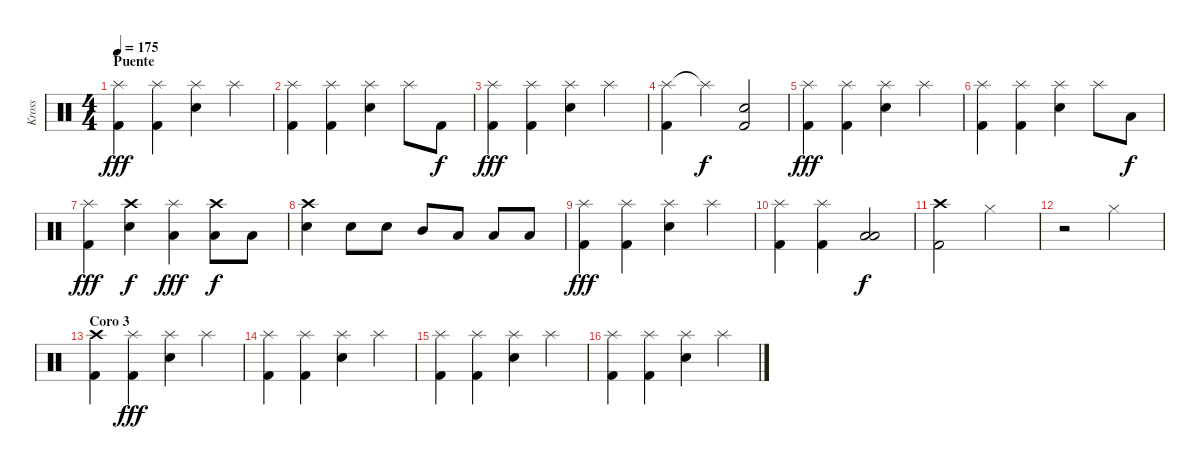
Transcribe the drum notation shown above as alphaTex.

\track ("Kross" "Kross") {instrument percussion}
\staff {score}
\articulation defaults
\ts (4 4)
\section ("" "Puente")
\tempo 175
\clef neutral
\ks c
("Splash (hit)" "Kick (hit) 2").4{dy fff} ("Splash (hit)" "Kick (hit) 2").4 ("Splash (hit)" "Snare (hit) 2").4 "Splash (hit)".4 |
("Splash (hit)" "Kick (hit) 2").4 ("Splash (hit)" "Kick (hit) 2").4 ("Splash (hit)" "Snare (hit) 2").4 "Splash (hit)".8 "Kick (hit) 2".8{dy f} |
("Splash (hit)" "Kick (hit) 2").4{dy fff} ("Splash (hit)" "Kick (hit) 2").4 ("Splash (hit)" "Snare (hit) 2").4 "Splash (hit)".4 |
("Splash (hit)" "Kick (hit) 2").4 "Splash (hit)"{t}.4{dy f} ("Snare (hit) 2" "Kick (hit) 2").2 |
("Splash (hit)" "Kick (hit) 2").4{dy fff} ("Splash (hit)" "Kick (hit) 2").4 ("Splash (hit)" "Snare (hit) 2").4 "Splash (hit)".4 |
("Splash (hit)" "Kick (hit) 2").4 ("Splash (hit)" "Kick (hit) 2").4 ("Splash (hit)" "Snare (hit) 2").4 "Splash (hit)".8 "Low Floor Tom (hit)".8{dy f} |
("Splash (hit)" "Kick (hit) 2").4{dy fff} ("Crash high (hit)" "Snare (hit) 2").4{dy f} ("Splash (hit)" "Low Tom (hit)").4{dy fff} ("Crash high (hit)" "Low Tom (hit)").8{dy f} "Low Floor Tom (hit)".8 |
("Crash high (hit)" "Snare (hit) 2").4 "Snare (hit) 2".8 "Snare (hit) 2".8 "Mid Tom (hit)".8 "Low Tom (hit)".8 "Low Floor Tom (hit)".8 "Low Floor Tom (hit)".8 |
("Splash (hit)" "Kick (hit) 2").4{dy fff} ("Splash (hit)" "Kick (hit) 2").4 ("Splash (hit)" "Snare (hit) 2").4 "Splash (hit)".4 |
("Splash (hit)" "Kick (hit) 2").4 ("Splash (hit)" "Kick (hit) 2").4 ("Low Floor Tom (hit)" "Low Tom (hit)").2{dy f} |
("Crash high (hit)" "Kick (hit) 2").2 "Hi-Hat (closed)".2 |
r.2 "Hi-Hat (closed)".2 |
\section ("" "Coro 3")
("Crash high (hit)" "Kick (hit) 2").4 ("Splash (hit)" "Kick (hit) 2").4{dy fff} ("Splash (hit)" "Snare (hit) 2").4 "Splash (hit)".4 |
("Splash (hit)" "Kick (hit) 2").4 ("Splash (hit)" "Kick (hit) 2").4 ("Splash (hit)" "Snare (hit) 2").4 "Splash (hit)".4 |
("Splash (hit)" "Kick (hit) 2").4 ("Splash (hit)" "Kick (hit) 2").4 ("Splash (hit)" "Snare (hit) 2").4 "Splash (hit)".4 |
("Splash (hit)" "Kick (hit) 2").4 ("Splash (hit)" "Kick (hit) 2").4 ("Splash (hit)" "Snare (hit) 2").4 "Splash (hit)".4
